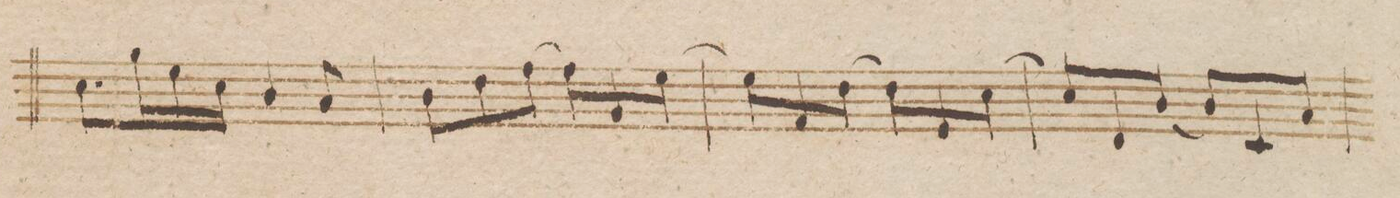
**kern	**dynam
*I"Violino Imo	*
*clefG2	*
*k[b-e-]	*
*M6/8	*
8.cc\L	.
16gg\L	.
16ee-\	.
16cc\JJ	.
4b-/	.
8a/	.
=9	=9
8b-\L	.
8dd\	.
[8ff\J	.
8ff\L]	.
8g/	.
[>8ee-\J	.
=10	=10
8ee-\L]	.
8f/	.
[>8dd\J	.
8dd/L]	.
8e-/	.
[>8cc/J	.
=11	=11
8cc/L]	.
8d/	.
[8b-/J	.
8b-/L]	.
8c/	.
8a/J	.
=12	=12
*-	*-
